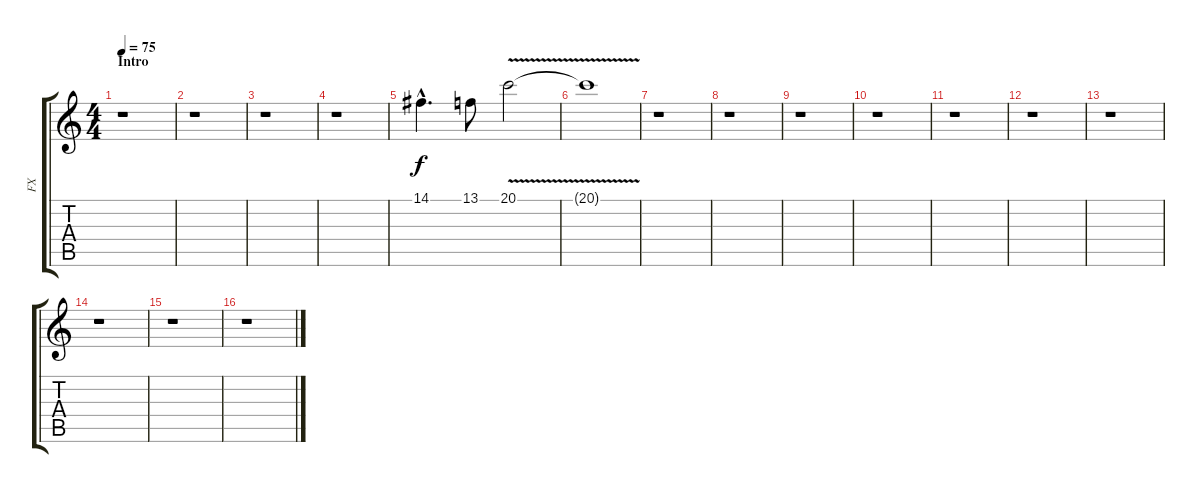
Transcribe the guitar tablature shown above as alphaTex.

\track ("FX" "FX") {instrument pad4choir}
\staff {score tabs}
\tuning (E4 B3 G3 D3 A2 E2) {hide}
\ts (4 4)
\section ("" "Intro")
\tempo 75
\clef g2
\ks c
r.1{dy f instrument pad4choir} |
r.1 |
r.1 |
r.1 |
14.1{hac}.4{d} 13.1.8 20.1{v}.2 |
20.1{t}.1 |
r.1 |
r.1 |
r.1 |
r.1 |
r.1 |
r.1 |
r.1 |
r.1 |
r.1 |
r.1
